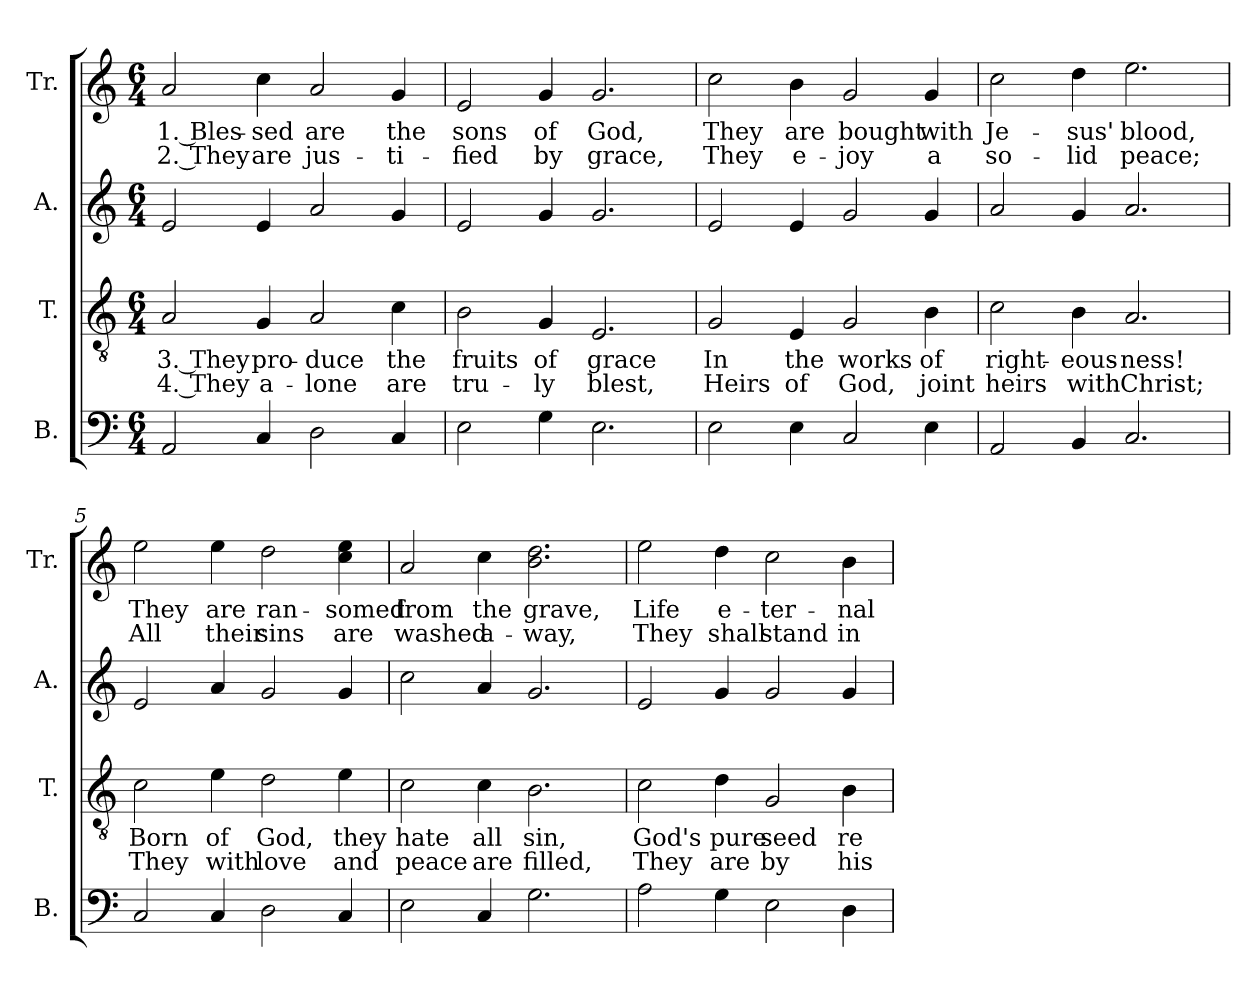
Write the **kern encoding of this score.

**kern	**kern	**text	**text	**kern	**kern	**text	**text
*part4	*part3	*part3	*part3	*part2	*part1	*part1	*part1
*staff4	*staff3	*staff3	*staff3	*staff2	*staff1	*staff1	*staff1
*I"B.	*I"T.	*	*	*I"A.	*I"Tr.	*	*
*I'B.	*I'T.	*	*	*I'A.	*I'Tr.	*	*
*clefF4	*clefGv2	*	*	*clefG2	*clefG2	*	*
*k[]	*k[]	*	*	*k[]	*k[]	*	*
*M6/4	*M6/4	*	*	*M6/4	*M6/4	*	*
*MM140	*MM140	*	*	*MM140	*MM140	*	*
=1	=1	=1	=1	=1	=1	=1	=1
!	!	!LO:LY:b	!LO:LY:b	!	!	!LO:LY:b	!LO:LY:b
2AA!/	2A!/	3. They	4. They	2e!/	2a!/	1. Bles-	2. They
!	!	!LO:LY:b	!LO:LY:b	!	!	!LO:LY:b	!LO:LY:b
4C!/	4G!/	pro-	a-	4e!/	4cc!\	-sed	are
!	!	!LO:LY:b	!LO:LY:b	!	!	!LO:LY:b	!LO:LY:b
2D!\	2A!/	-duce	-lone	2a!/	2a!/	are	jus-
!	!	!LO:LY:b	!LO:LY:b	!	!	!LO:LY:b	!LO:LY:b
4C!/	4c!\	the	are	4g!/	4g!/	the	-ti-
=2	=2	=2	=2	=2	=2	=2	=2
!	!	!LO:LY:b	!LO:LY:b	!	!	!LO:LY:b	!LO:LY:b
2E!\	2B!\	fruits	tru-	2e!/	2e!/	sons	-fied
!	!	!LO:LY:b	!LO:LY:b	!	!	!LO:LY:b	!LO:LY:b
4G!\	4G!/	of	-ly	4g!/	4g!/	of	by
!	!	!LO:LY:b	!LO:LY:b	!	!	!LO:LY:b	!LO:LY:b
2.E!\	2.E!/	grace	blest,	2.g!/	2.g!/	God,	grace,
=3	=3	=3	=3	=3	=3	=3	=3
!	!	!LO:LY:b	!LO:LY:b	!	!	!LO:LY:b	!LO:LY:b
2E!\	2G!/	In	Heirs	2e!/	2cc!\	They	They
!	!	!LO:LY:b	!LO:LY:b	!	!	!LO:LY:b	!LO:LY:b
4E!\	4E!/	the	of	4e!/	4b!\	are	e-
!	!	!LO:LY:b	!LO:LY:b	!	!	!LO:LY:b	!LO:LY:b
2C!/	2G!/	works	God,	2g!/	2g!/	bought	-joy
!	!	!LO:LY:b	!LO:LY:b	!	!	!LO:LY:b	!LO:LY:b
4E!\	4B!\	of	joint	4g!/	4g!/	with	a
=4	=4	=4	=4	=4	=4	=4	=4
!	!	!LO:LY:b	!LO:LY:b	!	!	!LO:LY:b	!LO:LY:b
2AA!/	2c!\	right-	heirs	2a!/	2cc!\	Je-	so-
!	!	!LO:LY:b	!LO:LY:b	!	!	!LO:LY:b	!LO:LY:b
4BB!/	4B!\	-eous-	with	4g!/	4dd!\	-sus'	-lid
!	!	!LO:LY:b	!LO:LY:b	!	!	!LO:LY:b	!LO:LY:b
2.C!/	2.A!/	-ness!	Christ;	2.a!/	2.ee!\	blood,	peace;
=5	=5	=5	=5	=5	=5	=5	=5
!	!	!LO:LY:b	!LO:LY:b	!	!	!LO:LY:b	!LO:LY:b
2C!/	2c!\	Born	They	2e!/	2ee!\	They	All
!	!	!LO:LY:b	!LO:LY:b	!	!	!LO:LY:b	!LO:LY:b
4C!/	4e!\	of	with	4a!/	4ee!\	are	their
!	!	!LO:LY:b	!LO:LY:b	!	!	!LO:LY:b	!LO:LY:b
2D!\	2d!\	God,	love	2g!/	2dd!\	ran-	sins
!	!	!LO:LY:b	!LO:LY:b	!	!	!LO:LY:b	!LO:LY:b
4C!/	4e!\	they	and	4g!/	4cc!\ 4ee!\	-somed	are
=6	=6	=6	=6	=6	=6	=6	=6
!	!	!LO:LY:b	!LO:LY:b	!	!	!LO:LY:b	!LO:LY:b
2E!\	2c!\	hate	peace	2cc!\	2a!/	from	washed
!	!	!LO:LY:b	!LO:LY:b	!	!	!LO:LY:b	!LO:LY:b
4C!/	4c!\	all	are	4a!/	4cc!\	the	a-
!	!	!LO:LY:b	!LO:LY:b	!	!	!LO:LY:b	!LO:LY:b
2.G!\	2.B!\	sin,	filled,	2.g!/	2.b!\ 2.dd!\	grave,	-way,
=7	=7	=7	=7	=7	=7	=7	=7
!	!	!LO:LY:b	!LO:LY:b	!	!	!LO:LY:b	!LO:LY:b
2A!\	2c!\	God's	They	2e!/	2ee!\	Life	They
!	!	!LO:LY:b	!LO:LY:b	!	!	!LO:LY:b	!LO:LY:b
4G!\	4d!\	pure	are	4g!/	4dd!\	e-	shall
!	!	!LO:LY:b	!LO:LY:b	!	!	!LO:LY:b	!LO:LY:b
2E!\	2G!/	seed	by	2g!/	2cc!\	-ter-	stand
!	!	!LO:LY:b	!LO:LY:b	!	!	!LO:LY:b	!LO:LY:b
4D!\	4B!\	re-	his	4g!/	4b!\	-nal	in
=	=	=	=	=	=	=	=
*-	*-	*-	*-	*-	*-	*-	*-
